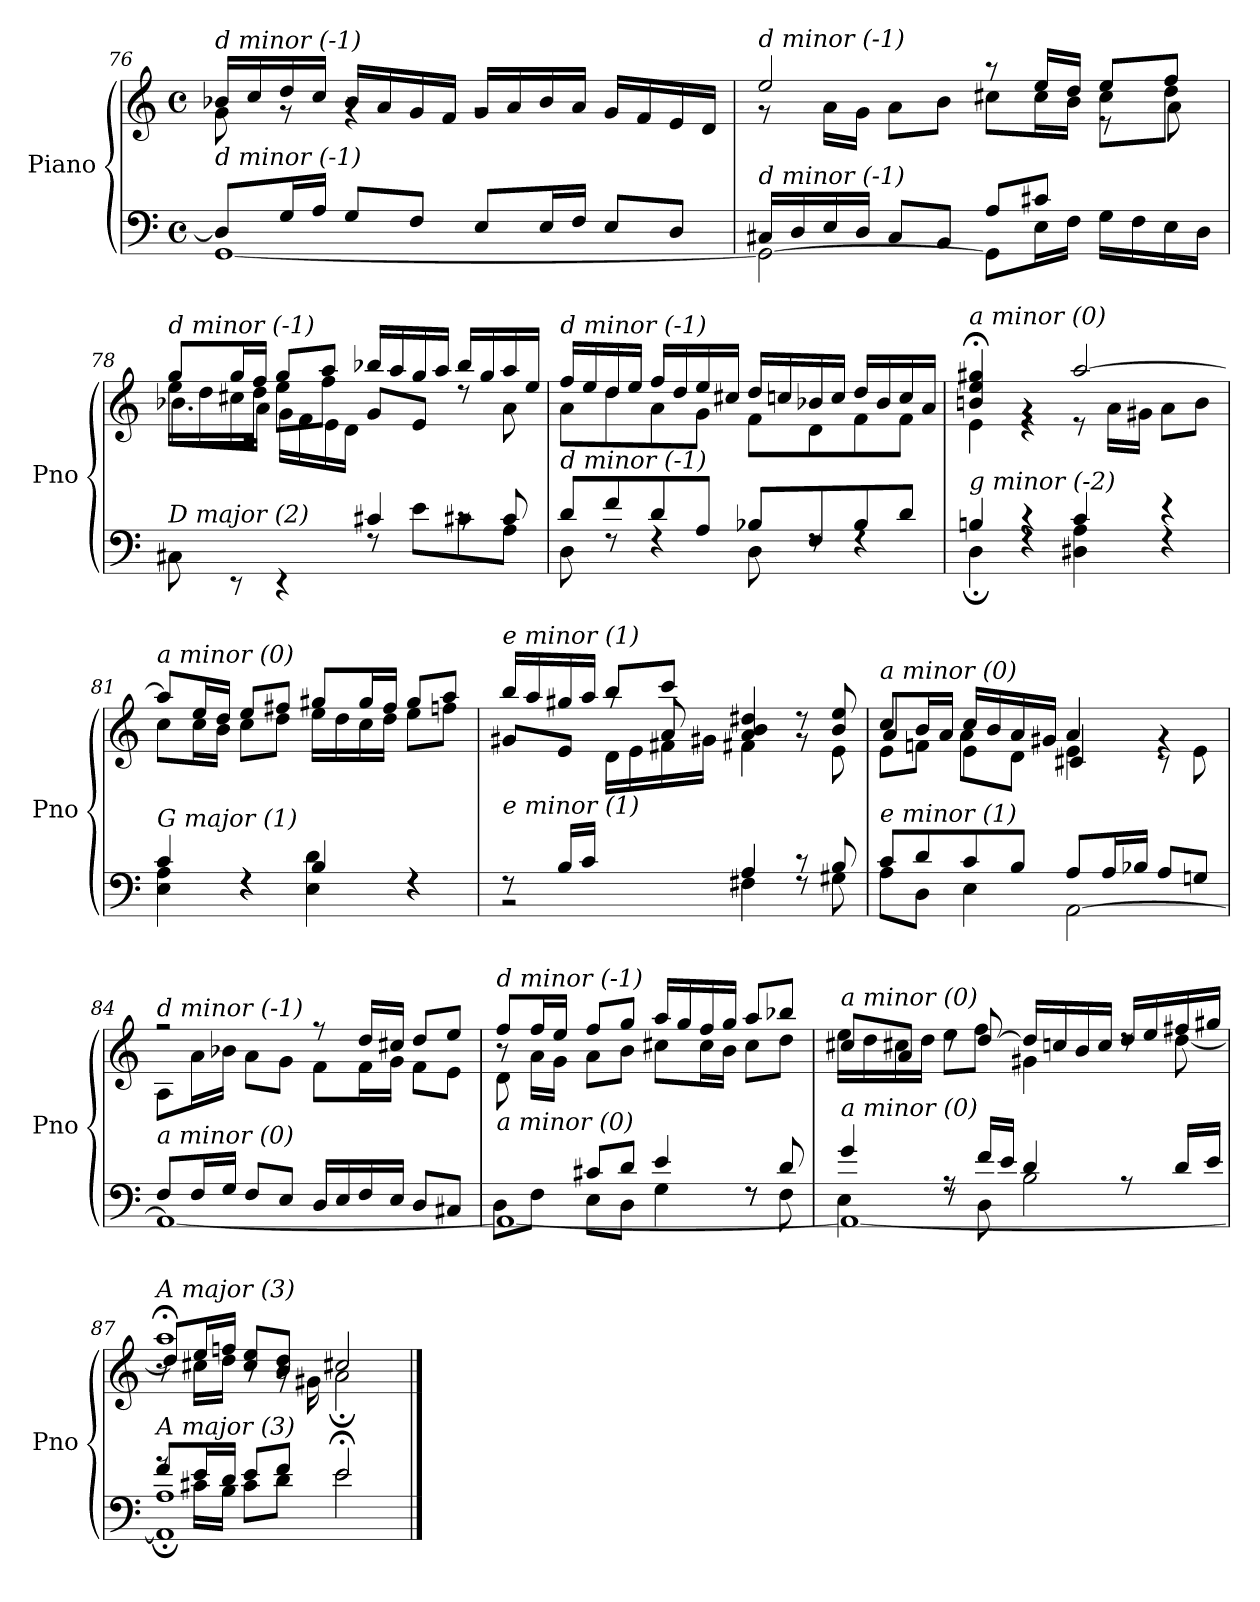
**kern	**kern
*part1	*part1
*staff2	*staff1
*I"Piano	*
*I'Pno	*
!!LO:LB:g=z
*clefF4	*clefG2
*k[]	*k[]
*M4/4	*M4/4
*met(c)	*met(c)
=76	=76
*^	*^
!	!	!LO:TX:i:t=d minor (-1)	!
!LO:TX:i:t=d minor (-1)	!	!	!
8D/L]	[1GG	16b-X/LL	8g\
.	.	16cc/	.
16G/L	.	16dd/	8rg
16A/JJ	.	16cc/JJ	.
8G/L	.	16b-/LL	4rg
.	.	16a/	.
8F/J	.	16g/	.
.	.	16f/JJ	.
8E/L	.	16g/LL	2rg
.	.	16a/	.
16E/L	.	16b-/	.
16F/JJ	.	16a/JJ	.
8E/L	.	16g/LL	.
.	.	16f/	.
8D/J	.	16e/	.
.	.	16d/JJ	.
!!LO:LB:g=z
=77	=77	=77	=77
*	*^	*^	*^
!	!	!	!LO:TX:i:t=d minor (-1)	!	!	!
!LO:TX:i:t=d minor (-1)	!	!	!	!	!	!
2.ryy	16C#X/LL	2GG\_	2ee/	8r	2.ryy	2.ryy
.	16D/	.	.	.	.	.
.	16E/	.	.	16a\LL	.	.
.	16D/JJ	.	.	16g\JJ	.	.
.	8C#/L	.	.	8a\L	.	.
.	8BB/J	.	.	8b\J	.	.
.	8A/L	8GG\L]	8r	8cc#X\L	.	.
.	8c#X/J	16E\L	16ee/LL	16cc#\L	.	.
.	.	16F\JJ	16dd/JJ	16b\JJ	.	.
4ryy	16G\LL	4ryy	8ee/L	8cc#\L	8re	4ryy
.	16F\	.	.	.	.	.
.	16E\	.	8ff/J	8dd\J	8a\	.
.	16D\JJ	.	.	.	.	.
=78	=78	=78	=78	=78	=78	=78
!	!	!	!LO:TX:i:t=d minor (-1)	!	!	!
!LO:TX:i:t=D major (2)	!	!	!	!	!	!
2ryy	8C#X\	2ryy	8gg/L	16ee\LL	8.b-X\L	2ryy
.	.	.	.	16dd\	.	.
.	8rEE	.	16gg/L	16cc#X\	.	.
.	.	.	16ff/JJ	16dd\JJ	16a\Jk	.
.	4rEE	.	8gg/L	8ee\L	16g\LL	.
.	.	.	.	.	16f\	.
.	.	.	8aa/J	8ff\J	16e\	.
.	.	.	.	.	16d\JJ	.
2ryy	4c#X/	8rF	16bb-X/LL	8g/L	2ryy	2ryy
.	.	.	16aa/	.	.	.
.	.	8e\L	16gg/	8e/J	.	.
.	.	.	16aa/JJ	.	.	.
.	8rc	8c#X\	16bb-/LL	8rdd	.	.
.	.	.	16gg/	.	.	.
.	8c#/	8A\J	16aa/	8a\	.	.
.	.	.	16ee/JJ	.	.	.
*	*v	*v	*	*	*	*
*	*	*	*v	*v	*v
!!LO:LB:g=z
=79	=79	=79	=79
!	!	!LO:TX:i:t=d minor (-1)	!
!LO:TX:i:t=d minor (-1)	!	!	!
8d/L	8D\	16ff/LL	8a\L
.	.	16ee/	.
8f/	8rF	16dd/	8dd\
.	.	16ee/JJ	.
8d/	4rF	16ff/LL	8a\
.	.	16dd/	.
8A/J	.	16ee/	8g\J
.	.	16cc#X/JJ	.
8B-X/L	8D\	16dd/LL	8f\L
.	.	16ccn/	.
8F/	8rF	16b-X/	8d\
.	.	16cc/JJ	.
8B-/	4rF	16dd/LL	8f\
.	.	16b-/	.
8d/J	.	16cc/	8f\J
.	.	16a/JJ	.
=80	=80	=80	=80
!	!	!LO:TX:i:t=a minor (0)	!
!LO:TX:i:t=g minor (-2)	!	!	!
4Bn/	4D;\	4bn/;< 4ee/;< 4gg#X/;<	4e\
4r	4rF	4rg	4r
4c/	4D#X\ 4A\	[2aa/	8r
.	.	.	16a\LL
.	.	.	16g#X\JJ
4r	4rF	.	8a\L
.	.	.	8b\J
=81	=81	=81	=81
!	!	!LO:TX:i:t=a minor (0)	!
!LO:TX:i:t=G major (1)	!	!	!
4c/	4E\ 4A\	8aa/L]	8cc\L
.	.	16ee/L	16cc\L
.	.	16dd/JJ	16b\JJ
4rF	4rF	8ee/L	8cc\L
.	.	8ff#X/J	8dd\J
4B/	4E\ 4d\	8gg#X/L	16ee\LL
.	.	.	16dd\
.	.	16gg#/L	16cc\
.	.	16ff#/JJ	16dd\JJ
4rF	4rF	8gg#/L	8ee\L
.	.	8aa/J	8ffn\J
!!LO:PB:g=z
=82	=82	=82	=82
*	*	*	*^
!	!	!LO:TX:i:t=e minor (1)	!	!
!LO:TX:i:t=e minor (1)	!	!	!	!
8rF	2r	16bb/LL	8g#X/L	4ryy
.	.	16aa/	.	.
16B/LL	.	16gg#X/	8e/J	.
16c/JJ	.	16aa/JJ	.	.
4ryy	.	8bb/L	8raa	16d\LL
.	.	.	.	16e\
.	.	8ccc/J	8a/	16f#X\
.	.	.	.	16g#X\JJ
4A/	4F#X\	4a/ 4b/ 4dd#X/	4f#X\	2ryy
8r	8rF	8rg	8rdd	.
8B/	8G#X\	8b/ 8ee/	8e\	.
=83	=83	=83	=83	=83
*	*^	*	*	*
!	!	!	!LO:TX:i:t=a minor (0)	!	!
!LO:TX:i:t=e minor (1)	!	!	!	!	!
2.ryy	8c/L	8A\L	8cc/L	8e\L	4a/
.	8d/	8D\J	16b/L	8fn\J	.
.	.	.	16a/JJ	.	.
.	8c/	4E\	16cc/LL	4e\	8a\L
.	.	.	16b/	.	.
.	8B/J	.	16a/	.	8d\J
.	.	.	16g#X/JJ	.	.
.	8A/L	[2AA\	4a/	4e\	4c#X/
.	16A/L	.	.	.	.
.	16B-X/JJ	.	.	.	.
4ryy	8A/L	.	4rg	8r	4ryy
.	8Gn/J	.	.	8e\	.
*	*v	*v	*	*	*
*	*	*	*v	*v
=84	=84	=84	=84
!	!	!LO:TX:i:t=d minor (-1)	!
!LO:TX:i:t=a minor (0)	!	!	!
8F/L	1AA_	2r	8A\L
16F/L	.	.	16a\L
16G/JJ	.	.	16b-X\JJ
8F/L	.	.	8a\L
8E/J	.	.	8g\J
16D/LL	.	8r	8f\L
16E/	.	.	.
16F/	.	16dd/LL	16f\L
16E/JJ	.	16cc#X/JJ	16g\JJ
8D/L	.	8dd/L	8f\L
8C#X/J	.	8ee/J	8e\J
!!LO:LB:g=z
=85	=85	=85	=85
*	*^	*	*^
!	!	!	!LO:TX:i:t=d minor (-1)	!	!
!LO:TX:i:t=a minor (0)	!	!	!	!	!
8ryy	1AA_	8D\L	8ff/L	8r	8d\L
16A/L	.	8F\J	16ff/L	16a\LL	2..ryy
16B/JJ	.	.	16ee/JJ	16g\JJ	.
8c#X/L	.	8E\L	8ff/L	8a\L	.
8d/J	.	8D\J	8gg/J	8b\J	.
4e/	.	4G\	16aa/LL	8cc#X\L	.
.	.	.	16gg/	.	.
.	.	.	16ff/	16cc#\L	.
.	.	.	16gg/JJ	16b\JJ	.
8rF	.	8rF	8aa/L	8cc#\L	.
8d/	.	8F\	8bb-X/J	8dd\J	.
*	*	*	*	*v	*v
=86	=86	=86	=86	=86
!	!	!	!LO:TX:i:t=a minor (0)	!
!LO:TX:i:t=a minor (0)	!	!	!	!
4g/	1AA_	4E\	8cc#X/L	16ee\LL
.	.	.	.	16dd\
.	.	.	8a/J	16cc#X\
.	.	.	.	16dd\JJ
8rA	.	8rF	8rdd	8ee\L
16f/LL	.	8D\	[8dd/	8ff\J
16e/JJ	.	.	.	.
4d/	.	2B\	16dd/LL]	4g#X\
.	.	.	16ccn/	.
.	.	.	16b/	.
.	.	.	16cc/JJ	.
8rA	.	.	16dd/LL	8rdd
.	.	.	16ee/	.
16d/LL	.	.	16ff#X/	[8dd\
16e/JJ	.	.	16gg#X/JJ	.
=87	=87	=87	=87	=87
*	*	*	*	*^
!	!	!	!LO:TX:i:t=A major (3)	!	!
!LO:TX:i:t=A major (3)	!	!	!	!	!
8f/L	1AA]; 1A;	8rg	1aa;<	8dd/L]	8r
16e/L	.	16c#X\LL	.	16ee/L	16cc#X\LL
16d/JJ	.	16B\JJ	.	16ffn/JJ	16dd\JJ
8e/L	.	8c#\L	.	8cc#/ 8ee/L	8r
8f/J	.	8d\J	.	8b/ 8dd/J	16r
.	.	.	.	.	16g#X\
2e/	.	2e;\	.	2cc#X;</	2a\
*v	*v	*v	*	*	*
*	*v	*v	*v
==	==
*-	*-
